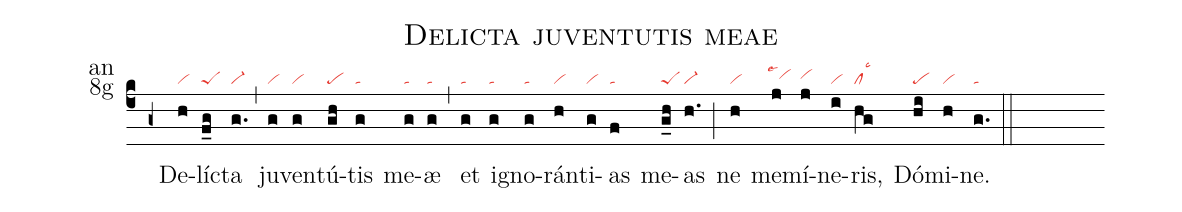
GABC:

name:Delicta juventutis meae;
office-part:an;
mode:8g;
nabc-lines:1;
%%
(c4) ~(g+)  De(h|vi)líc(f_g|peS)ta(g.|vi-) (,)
ju(g|vi)ven(g|vi)tú(gh|pe)tis(g|ta) me(g|ta)æ(g|ta) (,)
et(g|ta) i(g|ta)gno(g|ta)rán(h|vi)ti(g|vi)as(f|ta) me(g_h|peS)as(h.|vi-) (;)
ne(h|vi) me(j|`vihhlse1)mí(j|vihh)ne(i|vi)ris,(hg|cllsc3) Dó(hi|pe)mi(h|vi)ne.(g.|ta) (::)
